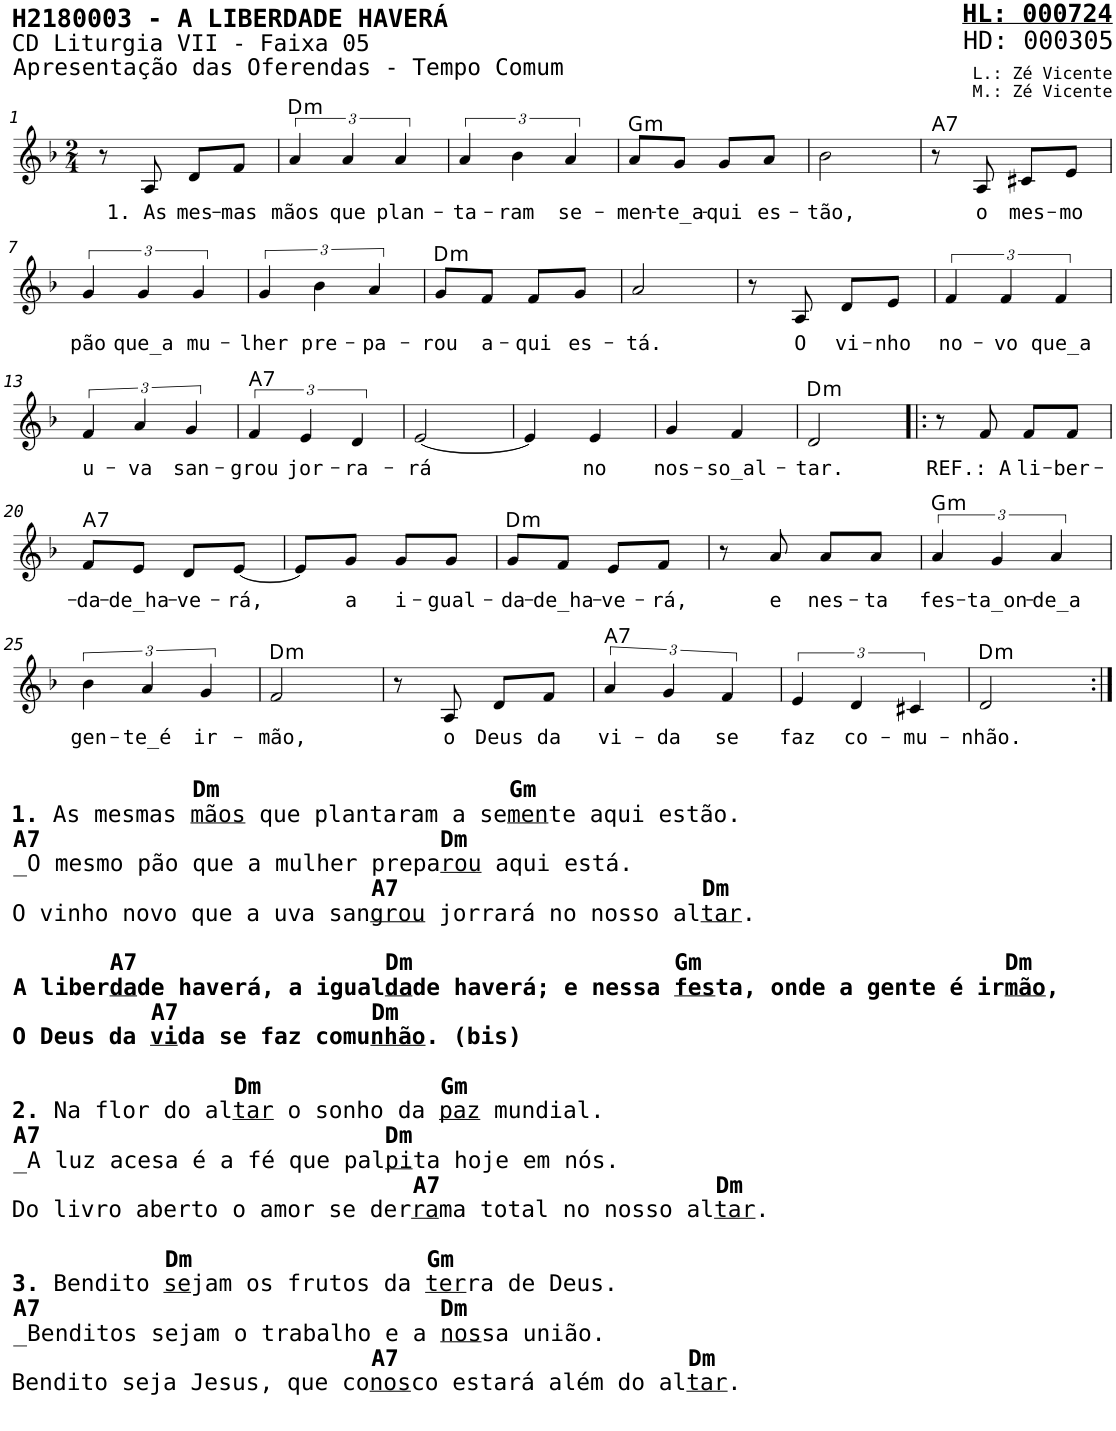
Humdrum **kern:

**kern	**text	**harte
*part1	*part1	*part1
*staff1	*staff1	*
*I"Voz	*	*
*I'V	*	*
*stria5	*	*
*clefG2	*	*
*k[b-]	*	*
*M2/4	*	*
=1	=1	=1
8r	.	.
!	!LO:LY:b	!
8A/	1. As	.
!	!LO:LY:b	!
8d/L	mes-	.
!	!LO:LY:b	!
8f/J	-mas	.
=2	=2	=2
!	!LO:LY:b	!LO:H:kt=m
6a/	mãos	D:min
!	!LO:LY:b	!
6a/	que	.
!	!LO:LY:b	!
6a/	plan-	.
=3	=3	=3
!	!LO:LY:b	!
6a/	-ta-	.
!	!LO:LY:b	!
6b-\	-ram	.
!	!LO:LY:b	!
6a/	se-	.
=4	=4	=4
!	!LO:LY:b	!LO:H:kt=m
8a/L	-men-	G:min
!	!LO:LY:b	!
8g/J	-te_a-	.
!	!LO:LY:b	!
8g/L	-qui	.
!	!LO:LY:b	!
8a/J	es-	.
=5	=5	=5
!	!LO:LY:b	!
2b-\	-tão,	.
=6	=6	=6
!	!	!LO:H:kt=7
8r	.	A:7
!	!LO:LY:b	!
8A/	o	.
!	!LO:LY:b	!
8c#X/L	mes-	.
!	!LO:LY:b	!
8e/J	-mo	.
!!LO:LB:g=z
=7	=7	=7
!	!LO:LY:b	!
6g/	pão	.
!	!LO:LY:b	!
6g/	que_a	.
!	!LO:LY:b	!
6g/	mu-	.
=8	=8	=8
!	!LO:LY:b	!
6g/	-lher	.
!	!LO:LY:b	!
6b-\	pre-	.
!	!LO:LY:b	!
6a/	-pa-	.
=9	=9	=9
!	!LO:LY:b	!LO:H:kt=m
8g/L	-rou	D:min
!	!LO:LY:b	!
8f/J	a-	.
!	!LO:LY:b	!
8f/L	-qui	.
!	!LO:LY:b	!
8g/J	es-	.
=10	=10	=10
!	!LO:LY:b	!
2a/	-tá.	.
=11	=11	=11
8r	.	.
!	!LO:LY:b	!
8A/	O	.
!	!LO:LY:b	!
8d/L	vi-	.
!	!LO:LY:b	!
8e/J	-nho	.
=12	=12	=12
!	!LO:LY:b	!
6f/	no-	.
!	!LO:LY:b	!
6f/	-vo	.
!	!LO:LY:b	!
6f/	que_a	.
!!LO:LB:g=z
=13	=13	=13
!	!LO:LY:b	!
6f/	u-	.
!	!LO:LY:b	!
6a/	-va	.
!	!LO:LY:b	!
6g/	san-	.
=14	=14	=14
!	!LO:LY:b	!LO:H:kt=7
6f/	-grou	A:7
!	!LO:LY:b	!
6e/	jor-	.
!	!LO:LY:b	!
6d/	-ra-	.
=15	=15	=15
!	!LO:LY:b	!
[2e/	-rá	.
=16	=16	=16
4e/]	.	.
!	!LO:LY:b	!
4e/	no	.
=17	=17	=17
!	!LO:LY:b	!
4g/	nos-	.
!	!LO:LY:b	!
4f/	-so_al-	.
=18	=18	=18
!	!LO:LY:b	!LO:H:kt=m
2d/	-tar.	D:min
=19!|:	=19!|:	=19!|:
8r	.	.
!	!LO:LY:b	!
8f/	REF.: A	.
!	!LO:LY:b	!
8f/L	li-	.
!	!LO:LY:b	!
8f/J	-ber-	.
!!LO:LB:g=z
=20	=20	=20
!	!LO:LY:b	!LO:H:kt=7
8f/L	-da-	A:7
!	!LO:LY:b	!
8e/J	-de_ha-	.
!	!LO:LY:b	!
8d/L	-ve-	.
!	!LO:LY:b	!
[8e/J	-rá,	.
=21	=21	=21
8e/L]	.	.
!	!LO:LY:b	!
8g/J	a	.
!	!LO:LY:b	!
8g/L	i-	.
!	!LO:LY:b	!
8g/J	-gual-	.
=22	=22	=22
!	!LO:LY:b	!LO:H:kt=m
8g/L	-da-	D:min
!	!LO:LY:b	!
8f/J	-de_ha-	.
!	!LO:LY:b	!
8e/L	-ve-	.
!	!LO:LY:b	!
8f/J	-rá,	.
=23	=23	=23
8r	.	.
!	!LO:LY:b	!
8a/	e	.
!	!LO:LY:b	!
8a/L	nes-	.
!	!LO:LY:b	!
8a/J	-ta	.
=24	=24	=24
!	!LO:LY:b	!LO:H:kt=m
6a/	fes-	G:min
!	!LO:LY:b	!
6g/	-ta_on-	.
!	!LO:LY:b	!
6a/	-de_a	.
!!LO:LB:g=z
=25	=25	=25
!LO:TX:b:B:t=Dm                     Gm	!	!
!LO:TX:b:t=1.	!	!
!LO:TX:b:t=As mesmas	!	!
!LO:TX:b:t=mãos	!	!
!LO:TX:b:t=que plantaram a se	!	!
!LO:TX:b:t=men	!	!
!LO:TX:b:t=te aqui estão.	!	!
!LO:TX:b:B:t=A7                             Dm	!	!
!LO:TX:b:t=_O mesmo pão que a mulher prepa	!	!
!LO:TX:b:t=rou	!	!
!LO:TX:b:t=aqui está.	!	!
!LO:TX:b:B:t=A7                      Dm	!	!
!LO:TX:b:t=O vinho novo que a uva san	!	!
!LO:TX:b:t=grou	!	!
!LO:TX:b:t=jorrará no nosso al	!	!
!LO:TX:b:t=tar	!	!
!LO:TX:b:t=.	!	!
!LO:TX:b:B:t=A7                  Dm                   Gm                      Dm	!	!
!LO:TX:b:t=A liber	!	!
!LO:TX:b:t=da	!	!
!LO:TX:b:t=de haverá, a igual	!	!
!LO:TX:b:t=da	!	!
!LO:TX:b:t=de haverá; e nessa	!	!
!LO:TX:b:t=fes	!	!
!LO:TX:b:t=ta, onde a gente é ir	!	!
!LO:TX:b:t=mão	!	!
!LO:TX:b:t=,	!	!
!LO:TX:b:t=A7              Dm	!	!
!LO:TX:b:t=O Deus da	!	!
!LO:TX:b:t=vi	!	!
!LO:TX:b:t=da se faz comu	!	!
!LO:TX:b:t=nhão	!	!
!LO:TX:b:t=. (bis)	!	!
!LO:TX:b:t=Dm             Gm	!	!
!LO:TX:b:t=2.	!	!
!LO:TX:b:t=Na flor do al	!	!
!LO:TX:b:t=tar	!	!
!LO:TX:b:t=o sonho da	!	!
!LO:TX:b:t=paz	!	!
!LO:TX:b:t=mundial.	!	!
!LO:TX:b:B:t=A7                         Dm	!	!
!LO:TX:b:t=_A luz acesa é a fé que pal	!	!
!LO:TX:b:t=pi	!	!
!LO:TX:b:t=ta hoje em nós.	!	!
!LO:TX:b:B:t=A7                    Dm	!	!
!LO:TX:b:t=Do livro aberto o amor se der	!	!
!LO:TX:b:t=ra	!	!
!LO:TX:b:t=ma total no nosso al	!	!
!LO:TX:b:t=tar	!	!
!LO:TX:b:t=.	!	!
!LO:TX:b:B:t=Dm                 Gm	!	!
!LO:TX:b:t=3.	!	!
!LO:TX:b:t=Bendito	!	!
!LO:TX:b:t=se	!	!
!LO:TX:b:t=jam os frutos da	!	!
!LO:TX:b:t=ter	!	!
!LO:TX:b:t=ra de Deus.	!	!
!LO:TX:b:B:t=A7                             Dm	!	!
!LO:TX:b:t=_Benditos sejam o trabalho e a	!	!
!LO:TX:b:t=nos	!	!
!LO:TX:b:t=sa união.	!	!
!LO:TX:b:B:t=A7                     Dm	!	!
!LO:TX:b:t=Bendito seja Jesus, que co	!	!
!LO:TX:b:t=nos	!	!
!LO:TX:b:t=co estará além do al	!	!
!LO:TX:b:t=tar	!	!
!LO:TX:b:t=.	!	!
!	!LO:LY:b	!
6b-\	gen-	.
!	!LO:LY:b	!
6a/	-te_é	.
!	!LO:LY:b	!
6g/	ir-	.
=26	=26	=26
!	!LO:LY:b	!LO:H:kt=m
2f/	-mão,	D:min
=27	=27	=27
8r	.	.
!	!LO:LY:b	!
8A/	o	.
!	!LO:LY:b	!
8d/L	Deus	.
!	!LO:LY:b	!
8f/J	da	.
=28	=28	=28
!	!LO:LY:b	!LO:H:kt=7
6a/	vi-	A:7
!	!LO:LY:b	!
6g/	-da	.
!	!LO:LY:b	!
6f/	se	.
=29	=29	=29
!	!LO:LY:b	!
6e/	faz	.
!	!LO:LY:b	!
6d/	co-	.
!	!LO:LY:b	!
6c#X/	-mu-	.
=30	=30	=30
!	!LO:LY:b	!LO:H:kt=m
2d/	-nhão.	D:min
=:|!	=:|!	=:|!
*-	*-	*-
